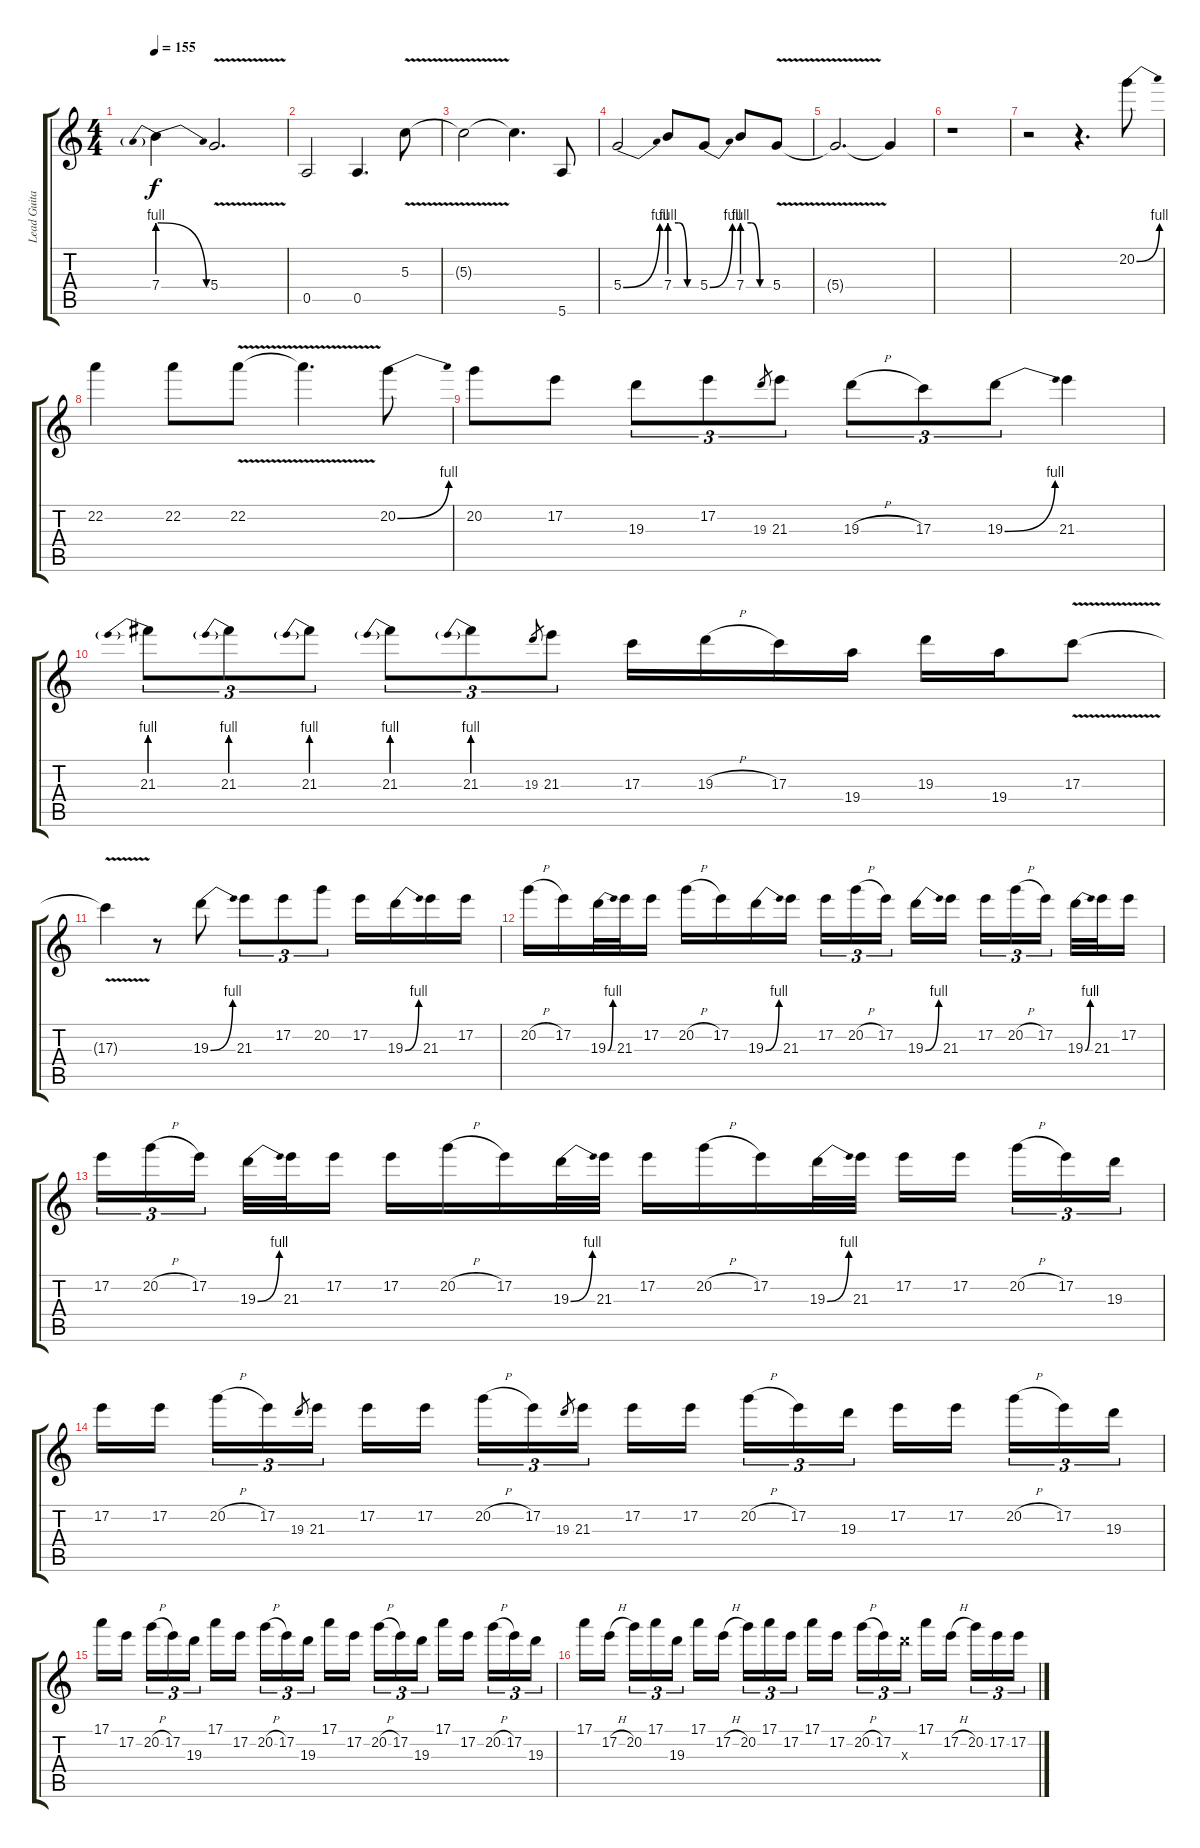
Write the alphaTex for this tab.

\track ("Lead Guitar" "Lead Guita") {instrument distortionguitar}
\staff {score tabs}
\tuning (E4 B3 G3 D3 A2 E2) {hide}
\ts (4 4)
\tempo 155
\clef g2
\ks c
7.4{be (prebendrelease 0 4 60 0)}.4{dy f} 5.4{v}.2{d} |
0.5.2 0.5.4{d} 5.3{v}.8 |
5.3{t}.2 5.3{t}.4{d} 5.6.8 |
5.4{be (bend 0 0 60 4)}.2 7.4{be (custom 0 4 20 4 40 0 60 0)}.8 5.4{be (bend 0 0 60 4)}.8 7.4{be (custom 0 4 20 4 40 0 60 0)}.8 5.4{v}.8 |
5.4{t}.2{d} 5.4{t}.4 |
r.1 |
r.2 r.4{d} 20.2{be (bend 0 0 60 4)}.8 |
22.2.4 22.2.8 22.2{v}.8 22.2{t}.4{d} 20.2{be (bend 0 0 60 4)}.8 |
20.2.8 17.2.8 19.3.8{tu (3 2)} 17.2.8{tu (3 2)} 19.3.8{gr} 21.3.8{tu (3 2)} 19.3{h}.8{tu (3 2)} 17.3.8{tu (3 2)} 19.3{be (bend 0 0 60 4)}.8{tu (3 2)} 21.3.4 |
21.3{be (prebend 0 4 60 4)}.8{tu (3 2)} 21.3{be (prebend 0 4 60 4)}.8{tu (3 2)} 21.3{be (prebend 0 4 60 4)}.8{tu (3 2)} 21.3{be (prebend 0 4 60 4)}.8{tu (3 2)} 21.3{be (prebend 0 4 60 4)}.8{tu (3 2)} 19.3.8{gr} 21.3.8{tu (3 2)} 17.3.16 19.3{h}.16 17.3.16 19.4.16 19.3.16 19.4.16 17.3{v}.8 |
17.3{t}.4 r.8 19.3{be (bend 0 0 60 4)}.8 21.3.8{tu (3 2)} 17.2.8{tu (3 2)} 20.2.8{tu (3 2)} 17.2.16 19.3{be (bend 0 0 60 4)}.16 21.3.16 17.2.16 |
20.2{h}.16 17.2.16 19.3{be (bend 0 0 60 4)}.32 21.3.32 17.2.16 20.2{h}.16 17.2.16 19.3{be (bend 0 0 60 4)}.16 21.3.16 17.2.16{tu (3 2)} 20.2{h}.16{tu (3 2)} 17.2.16{tu (3 2)} 19.3{be (bend 0 0 60 4)}.16 21.3.16 17.2.16{tu (3 2)} 20.2{h}.16{tu (3 2)} 17.2.16{tu (3 2)} 19.3{be (bend 0 0 60 4)}.32 21.3.32 17.2.16 |
17.2.16{tu (3 2)} 20.2{h}.16{tu (3 2)} 17.2.16{tu (3 2)} 19.3{be (bend 0 0 60 4)}.32 21.3.32 17.2.16 17.2.16 20.2{h}.16 17.2.16 19.3{be (bend 0 0 60 4)}.32 21.3.32 17.2.16 20.2{h}.16 17.2.16 19.3{be (bend 0 0 60 4)}.32 21.3.32 17.2.16 17.2.16 20.2{h}.16{tu (3 2)} 17.2.16{tu (3 2)} 19.3.16{tu (3 2)} |
17.2.16 17.2.16 20.2{h}.16{tu (3 2)} 17.2.16{tu (3 2)} 19.3.8{gr} 21.3.16{tu (3 2)} 17.2.16 17.2.16 20.2{h}.16{tu (3 2)} 17.2.16{tu (3 2)} 19.3.8{gr} 21.3.16{tu (3 2)} 17.2.16 17.2.16 20.2{h}.16{tu (3 2)} 17.2.16{tu (3 2)} 19.3.16{tu (3 2)} 17.2.16 17.2.16 20.2{h}.16{tu (3 2)} 17.2.16{tu (3 2)} 19.3.16{tu (3 2)} |
17.1.16 17.2.16 20.2{h}.16{tu (3 2)} 17.2.16{tu (3 2)} 19.3.16{tu (3 2)} 17.1.16 17.2.16 20.2{h}.16{tu (3 2)} 17.2.16{tu (3 2)} 19.3.16{tu (3 2)} 17.1.16 17.2.16 20.2{h}.16{tu (3 2)} 17.2.16{tu (3 2)} 19.3.16{tu (3 2)} 17.1.16 17.2.16 20.2{h}.16{tu (3 2)} 17.2.16{tu (3 2)} 19.3.16{tu (3 2)} |
17.1.16 17.2{h}.16 20.2.16{tu (3 2)} 17.1.16{tu (3 2)} 19.3.16{tu (3 2)} 17.1.16 17.2{h}.16 20.2.16{tu (3 2)} 17.1.16{tu (3 2)} 17.2.16{tu (3 2)} 17.1.16 17.2.16 20.2{h}.16{tu (3 2)} 17.2.16{tu (3 2)} 19.3{x}.16{tu (3 2)} 17.1.16 17.2{h}.16 20.2.16{tu (3 2)} 17.2.16{tu (3 2)} 17.2.16{tu (3 2)}
